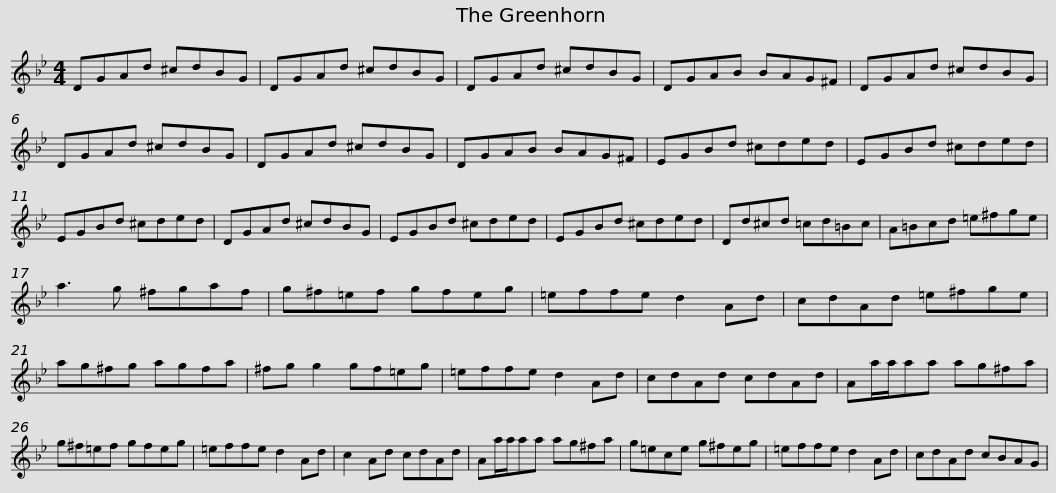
X:1
L:1/8
M:4/4
I:linebreak $
K:Gmin
V:1 treble
V:1
 DGAd ^cdBG | DGAd ^cdBG | DGAd ^cdBG | DGAB BAG^F | DGAd ^cdBG |$ %5
 DGAd ^cdBG | DGAd ^cdBG | DGAB BAG^F | EGBd ^cded | EGBd ^cded |$ %10
 EGBd ^cded | DGAd ^cdBG | EGBd ^cded | EGBd ^cded | Dd^cd =cd=Bc |$ %15
 A=Bcd =e^fge | a3 g ^fgaf | g^f=ef gfeg | =effe d2 Ad | cdAd =e^fge |$ %20
 ag^fg agfa | ^fg g2 gf=eg | =effe d2 Ad | cdAd cdAd | Aa/a/aa ag^fa |$ %25
 g^f=ef gfeg | =effe d2 Ad | c2 Ad cdAd | Aa/a/aa ag^fa | g=ece g^feg |$ %30
 =effe d2 Ad | cdAd cBAG | %32
